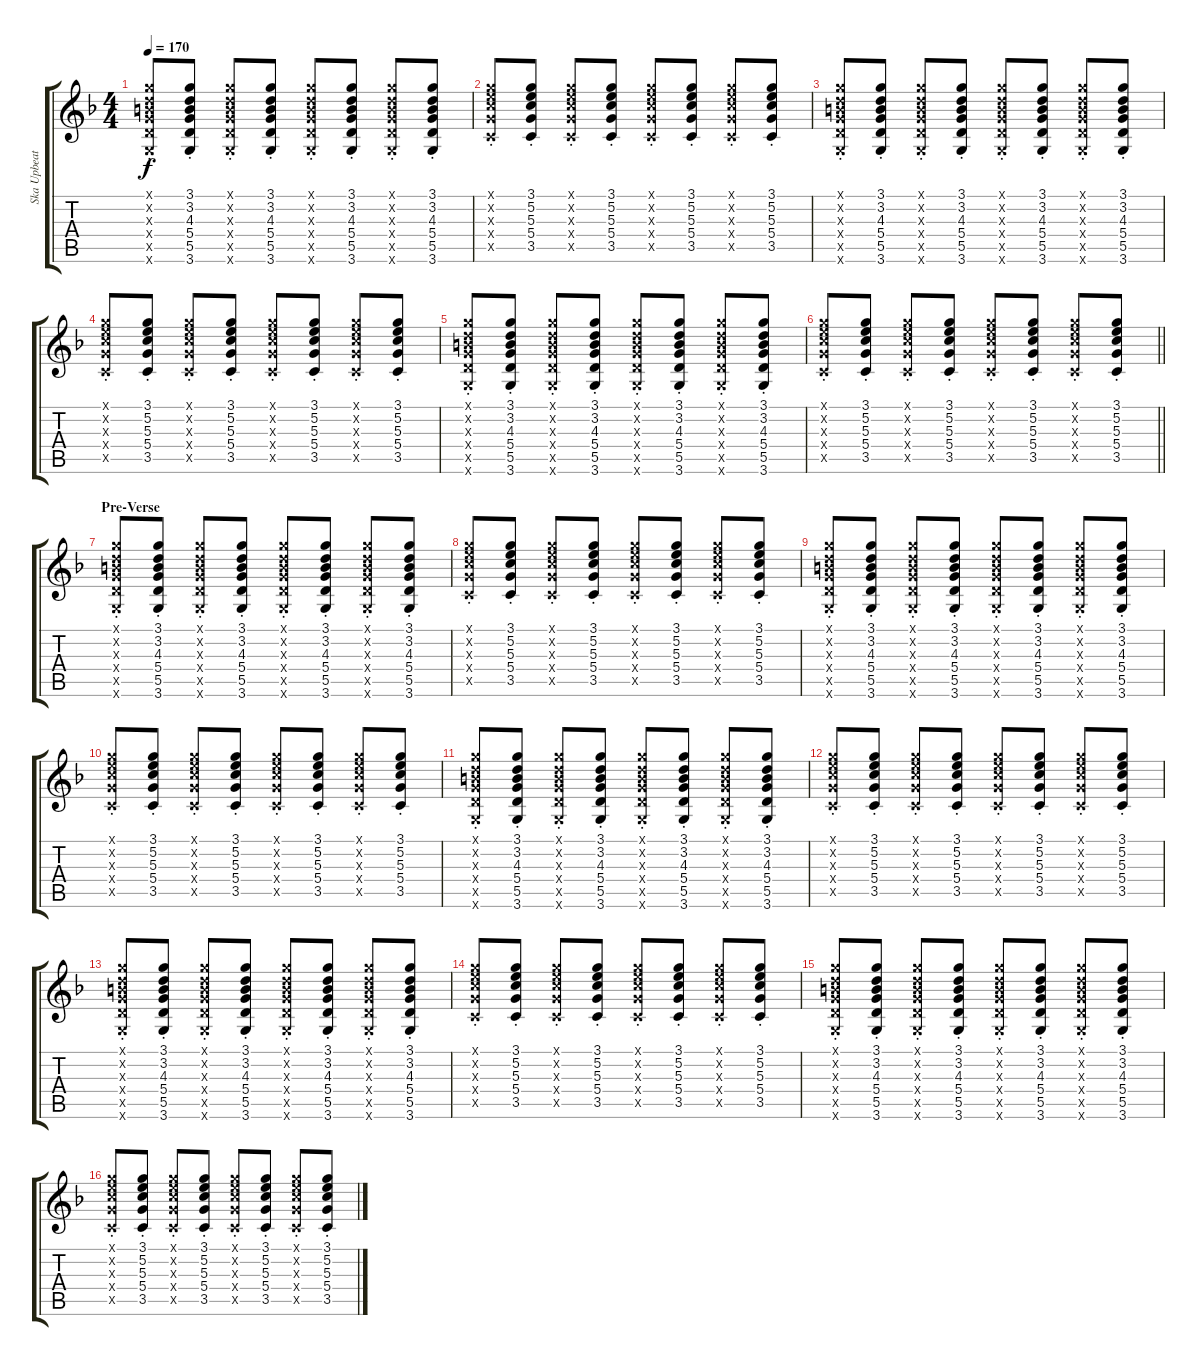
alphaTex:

\track ("Ska Upbeats" "Ska Upbeat") {instrument distortionguitar}
\staff {score tabs}
\tuning (E4 B3 G3 D3 A2 E2) {hide}
\ts (4 4)
\tempo 170
\clef g2
\ks f
(3.1{st x} 3.2{st x} 4.3{st x} 5.4{st x} 5.5{st x} 3.6{st x}).8{dy f instrument distortionguitar} (3.1{st} 3.2{st} 4.3{st} 5.4{st} 5.5{st} 3.6{st}).8 (3.1{st x} 3.2{st x} 4.3{st x} 5.4{st x} 5.5{st x} 3.6{st x}).8 (3.1{st} 3.2{st} 4.3{st} 5.4{st} 5.5{st} 3.6{st}).8 (3.1{st x} 3.2{st x} 4.3{st x} 5.4{st x} 5.5{st x} 3.6{st x}).8 (3.1{st} 3.2{st} 4.3{st} 5.4{st} 5.5{st} 3.6{st}).8 (3.1{st x} 3.2{st x} 4.3{st x} 5.4{st x} 5.5{st x} 3.6{st x}).8 (3.1{st} 3.2{st} 4.3{st} 5.4{st} 5.5{st} 3.6{st}).8 |
(3.1{st x} 5.2{st x} 5.3{st x} 5.4{st x} 3.5{st x}).8 (3.1{st} 5.2{st} 5.3{st} 5.4{st} 3.5{st}).8 (3.1{st x} 5.2{st x} 5.3{st x} 5.4{st x} 3.5{st x}).8 (3.1{st} 5.2{st} 5.3{st} 5.4{st} 3.5{st}).8 (3.1{st x} 5.2{st x} 5.3{st x} 5.4{st x} 3.5{st x}).8 (3.1{st} 5.2{st} 5.3{st} 5.4{st} 3.5{st}).8 (3.1{st x} 5.2{st x} 5.3{st x} 5.4{st x} 3.5{st x}).8 (3.1{st} 5.2{st} 5.3{st} 5.4{st} 3.5{st}).8 |
(3.1{st x} 3.2{st x} 4.3{st x} 5.4{st x} 5.5{st x} 3.6{st x}).8 (3.1{st} 3.2{st} 4.3{st} 5.4{st} 5.5{st} 3.6{st}).8 (3.1{st x} 3.2{st x} 4.3{st x} 5.4{st x} 5.5{st x} 3.6{st x}).8 (3.1{st} 3.2{st} 4.3{st} 5.4{st} 5.5{st} 3.6{st}).8 (3.1{st x} 3.2{st x} 4.3{st x} 5.4{st x} 5.5{st x} 3.6{st x}).8 (3.1{st} 3.2{st} 4.3{st} 5.4{st} 5.5{st} 3.6{st}).8 (3.1{st x} 3.2{st x} 4.3{st x} 5.4{st x} 5.5{st x} 3.6{st x}).8 (3.1{st} 3.2{st} 4.3{st} 5.4{st} 5.5{st} 3.6{st}).8 |
(3.1{st x} 5.2{st x} 5.3{st x} 5.4{st x} 3.5{st x}).8 (3.1{st} 5.2{st} 5.3{st} 5.4{st} 3.5{st}).8 (3.1{st x} 5.2{st x} 5.3{st x} 5.4{st x} 3.5{st x}).8 (3.1{st} 5.2{st} 5.3{st} 5.4{st} 3.5{st}).8 (3.1{st x} 5.2{st x} 5.3{st x} 5.4{st x} 3.5{st x}).8 (3.1{st} 5.2{st} 5.3{st} 5.4{st} 3.5{st}).8 (3.1{st x} 5.2{st x} 5.3{st x} 5.4{st x} 3.5{st x}).8 (3.1{st} 5.2{st} 5.3{st} 5.4{st} 3.5{st}).8 |
(3.1{st x} 3.2{st x} 4.3{st x} 5.4{st x} 5.5{st x} 3.6{st x}).8 (3.1{st} 3.2{st} 4.3{st} 5.4{st} 5.5{st} 3.6{st}).8 (3.1{st x} 3.2{st x} 4.3{st x} 5.4{st x} 5.5{st x} 3.6{st x}).8 (3.1{st} 3.2{st} 4.3{st} 5.4{st} 5.5{st} 3.6{st}).8 (3.1{st x} 3.2{st x} 4.3{st x} 5.4{st x} 5.5{st x} 3.6{st x}).8 (3.1{st} 3.2{st} 4.3{st} 5.4{st} 5.5{st} 3.6{st}).8 (3.1{st x} 3.2{st x} 4.3{st x} 5.4{st x} 5.5{st x} 3.6{st x}).8 (3.1{st} 3.2{st} 4.3{st} 5.4{st} 5.5{st} 3.6{st}).8 |
\barLineRight lightlight
(3.1{st x} 5.2{st x} 5.3{st x} 5.4{st x} 3.5{st x}).8 (3.1{st} 5.2{st} 5.3{st} 5.4{st} 3.5{st}).8 (3.1{st x} 5.2{st x} 5.3{st x} 5.4{st x} 3.5{st x}).8 (3.1{st} 5.2{st} 5.3{st} 5.4{st} 3.5{st}).8 (3.1{st x} 5.2{st x} 5.3{st x} 5.4{st x} 3.5{st x}).8 (3.1{st} 5.2{st} 5.3{st} 5.4{st} 3.5{st}).8 (3.1{st x} 5.2{st x} 5.3{st x} 5.4{st x} 3.5{st x}).8 (3.1{st} 5.2{st} 5.3{st} 5.4{st} 3.5{st}).8 |
\section ("" "Pre-Verse")
(3.1{st x} 3.2{st x} 4.3{st x} 5.4{st x} 5.5{st x} 3.6{st x}).8 (3.1{st} 3.2{st} 4.3{st} 5.4{st} 5.5{st} 3.6{st}).8 (3.1{st x} 3.2{st x} 4.3{st x} 5.4{st x} 5.5{st x} 3.6{st x}).8 (3.1{st} 3.2{st} 4.3{st} 5.4{st} 5.5{st} 3.6{st}).8 (3.1{st x} 3.2{st x} 4.3{st x} 5.4{st x} 5.5{st x} 3.6{st x}).8 (3.1{st} 3.2{st} 4.3{st} 5.4{st} 5.5{st} 3.6{st}).8 (3.1{st x} 3.2{st x} 4.3{st x} 5.4{st x} 5.5{st x} 3.6{st x}).8 (3.1{st} 3.2{st} 4.3{st} 5.4{st} 5.5{st} 3.6{st}).8 |
(3.1{st x} 5.2{st x} 5.3{st x} 5.4{st x} 3.5{st x}).8 (3.1{st} 5.2{st} 5.3{st} 5.4{st} 3.5{st}).8 (3.1{st x} 5.2{st x} 5.3{st x} 5.4{st x} 3.5{st x}).8 (3.1{st} 5.2{st} 5.3{st} 5.4{st} 3.5{st}).8 (3.1{st x} 5.2{st x} 5.3{st x} 5.4{st x} 3.5{st x}).8 (3.1{st} 5.2{st} 5.3{st} 5.4{st} 3.5{st}).8 (3.1{st x} 5.2{st x} 5.3{st x} 5.4{st x} 3.5{st x}).8 (3.1{st} 5.2{st} 5.3{st} 5.4{st} 3.5{st}).8 |
(3.1{st x} 3.2{st x} 4.3{st x} 5.4{st x} 5.5{st x} 3.6{st x}).8 (3.1{st} 3.2{st} 4.3{st} 5.4{st} 5.5{st} 3.6{st}).8 (3.1{st x} 3.2{st x} 4.3{st x} 5.4{st x} 5.5{st x} 3.6{st x}).8 (3.1{st} 3.2{st} 4.3{st} 5.4{st} 5.5{st} 3.6{st}).8 (3.1{st x} 3.2{st x} 4.3{st x} 5.4{st x} 5.5{st x} 3.6{st x}).8 (3.1{st} 3.2{st} 4.3{st} 5.4{st} 5.5{st} 3.6{st}).8 (3.1{st x} 3.2{st x} 4.3{st x} 5.4{st x} 5.5{st x} 3.6{st x}).8 (3.1{st} 3.2{st} 4.3{st} 5.4{st} 5.5{st} 3.6{st}).8 |
(3.1{st x} 5.2{st x} 5.3{st x} 5.4{st x} 3.5{st x}).8 (3.1{st} 5.2{st} 5.3{st} 5.4{st} 3.5{st}).8 (3.1{st x} 5.2{st x} 5.3{st x} 5.4{st x} 3.5{st x}).8 (3.1{st} 5.2{st} 5.3{st} 5.4{st} 3.5{st}).8 (3.1{st x} 5.2{st x} 5.3{st x} 5.4{st x} 3.5{st x}).8 (3.1{st} 5.2{st} 5.3{st} 5.4{st} 3.5{st}).8 (3.1{st x} 5.2{st x} 5.3{st x} 5.4{st x} 3.5{st x}).8 (3.1{st} 5.2{st} 5.3{st} 5.4{st} 3.5{st}).8 |
(3.1{st x} 3.2{st x} 4.3{st x} 5.4{st x} 5.5{st x} 3.6{st x}).8 (3.1{st} 3.2{st} 4.3{st} 5.4{st} 5.5{st} 3.6{st}).8 (3.1{st x} 3.2{st x} 4.3{st x} 5.4{st x} 5.5{st x} 3.6{st x}).8 (3.1{st} 3.2{st} 4.3{st} 5.4{st} 5.5{st} 3.6{st}).8 (3.1{st x} 3.2{st x} 4.3{st x} 5.4{st x} 5.5{st x} 3.6{st x}).8 (3.1{st} 3.2{st} 4.3{st} 5.4{st} 5.5{st} 3.6{st}).8 (3.1{st x} 3.2{st x} 4.3{st x} 5.4{st x} 5.5{st x} 3.6{st x}).8 (3.1{st} 3.2{st} 4.3{st} 5.4{st} 5.5{st} 3.6{st}).8 |
(3.1{st x} 5.2{st x} 5.3{st x} 5.4{st x} 3.5{st x}).8 (3.1{st} 5.2{st} 5.3{st} 5.4{st} 3.5{st}).8 (3.1{st x} 5.2{st x} 5.3{st x} 5.4{st x} 3.5{st x}).8 (3.1{st} 5.2{st} 5.3{st} 5.4{st} 3.5{st}).8 (3.1{st x} 5.2{st x} 5.3{st x} 5.4{st x} 3.5{st x}).8 (3.1{st} 5.2{st} 5.3{st} 5.4{st} 3.5{st}).8 (3.1{st x} 5.2{st x} 5.3{st x} 5.4{st x} 3.5{st x}).8 (3.1{st} 5.2{st} 5.3{st} 5.4{st} 3.5{st}).8 |
(3.1{st x} 3.2{st x} 4.3{st x} 5.4{st x} 5.5{st x} 3.6{st x}).8 (3.1{st} 3.2{st} 4.3{st} 5.4{st} 5.5{st} 3.6{st}).8 (3.1{st x} 3.2{st x} 4.3{st x} 5.4{st x} 5.5{st x} 3.6{st x}).8 (3.1{st} 3.2{st} 4.3{st} 5.4{st} 5.5{st} 3.6{st}).8 (3.1{st x} 3.2{st x} 4.3{st x} 5.4{st x} 5.5{st x} 3.6{st x}).8 (3.1{st} 3.2{st} 4.3{st} 5.4{st} 5.5{st} 3.6{st}).8 (3.1{st x} 3.2{st x} 4.3{st x} 5.4{st x} 5.5{st x} 3.6{st x}).8 (3.1{st} 3.2{st} 4.3{st} 5.4{st} 5.5{st} 3.6{st}).8 |
(3.1{st x} 5.2{st x} 5.3{st x} 5.4{st x} 3.5{st x}).8 (3.1{st} 5.2{st} 5.3{st} 5.4{st} 3.5{st}).8 (3.1{st x} 5.2{st x} 5.3{st x} 5.4{st x} 3.5{st x}).8 (3.1{st} 5.2{st} 5.3{st} 5.4{st} 3.5{st}).8 (3.1{st x} 5.2{st x} 5.3{st x} 5.4{st x} 3.5{st x}).8 (3.1{st} 5.2{st} 5.3{st} 5.4{st} 3.5{st}).8 (3.1{st x} 5.2{st x} 5.3{st x} 5.4{st x} 3.5{st x}).8 (3.1{st} 5.2{st} 5.3{st} 5.4{st} 3.5{st}).8 |
(3.1{st x} 3.2{st x} 4.3{st x} 5.4{st x} 5.5{st x} 3.6{st x}).8 (3.1{st} 3.2{st} 4.3{st} 5.4{st} 5.5{st} 3.6{st}).8 (3.1{st x} 3.2{st x} 4.3{st x} 5.4{st x} 5.5{st x} 3.6{st x}).8 (3.1{st} 3.2{st} 4.3{st} 5.4{st} 5.5{st} 3.6{st}).8 (3.1{st x} 3.2{st x} 4.3{st x} 5.4{st x} 5.5{st x} 3.6{st x}).8 (3.1{st} 3.2{st} 4.3{st} 5.4{st} 5.5{st} 3.6{st}).8 (3.1{st x} 3.2{st x} 4.3{st x} 5.4{st x} 5.5{st x} 3.6{st x}).8 (3.1{st} 3.2{st} 4.3{st} 5.4{st} 5.5{st} 3.6{st}).8 |
(3.1{st x} 5.2{st x} 5.3{st x} 5.4{st x} 3.5{st x}).8 (3.1{st} 5.2{st} 5.3{st} 5.4{st} 3.5{st}).8 (3.1{st x} 5.2{st x} 5.3{st x} 5.4{st x} 3.5{st x}).8 (3.1{st} 5.2{st} 5.3{st} 5.4{st} 3.5{st}).8 (3.1{st x} 5.2{st x} 5.3{st x} 5.4{st x} 3.5{st x}).8 (3.1{st} 5.2{st} 5.3{st} 5.4{st} 3.5{st}).8 (3.1{st x} 5.2{st x} 5.3{st x} 5.4{st x} 3.5{st x}).8 (3.1{st} 5.2{st} 5.3{st} 5.4{st} 3.5{st}).8
